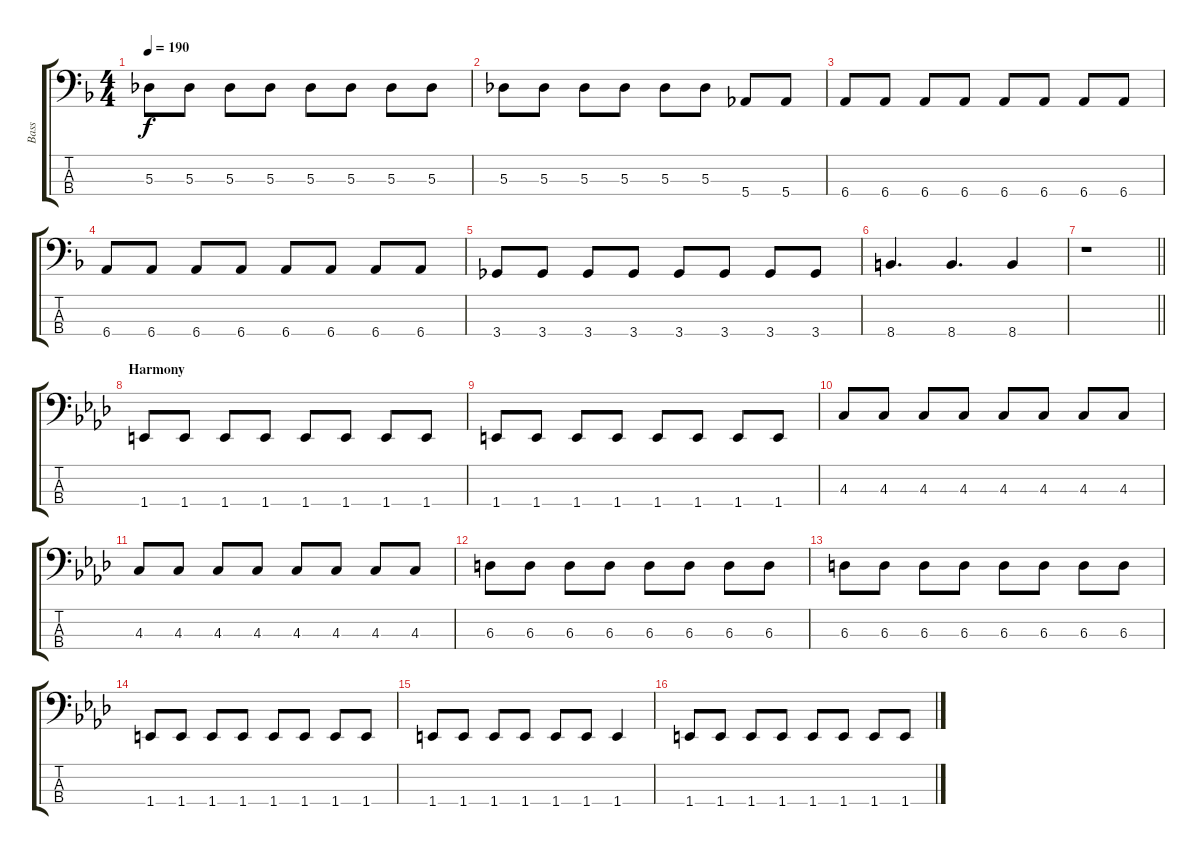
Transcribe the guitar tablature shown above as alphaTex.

\track ("Bass" "Bass") {instrument electricbassfinger}
\staff {score tabs}
\tuning (Gb2 Db2 Ab1 Eb1) {hide}
\ts (4 4)
\tempo 190
\clef f4
\ks dminor
5.3.8{dy f} 5.3.8 5.3.8 5.3.8 5.3.8 5.3.8 5.3.8 5.3.8 |
5.3.8 5.3.8 5.3.8 5.3.8 5.3.8 5.3.8 5.4.8 5.4.8 |
6.4.8 6.4.8 6.4.8 6.4.8 6.4.8 6.4.8 6.4.8 6.4.8 |
6.4.8 6.4.8 6.4.8 6.4.8 6.4.8 6.4.8 6.4.8 6.4.8 |
3.4.8 3.4.8 3.4.8 3.4.8 3.4.8 3.4.8 3.4.8 3.4.8 |
8.4.4{d} 8.4.4{d} 8.4.4 |
\barLineRight lightlight
r.1 |
\section ("" "Harmony")
\ks fminor
1.4.8 1.4.8 1.4.8 1.4.8 1.4.8 1.4.8 1.4.8 1.4.8 |
1.4.8 1.4.8 1.4.8 1.4.8 1.4.8 1.4.8 1.4.8 1.4.8 |
4.3.8 4.3.8 4.3.8 4.3.8 4.3.8 4.3.8 4.3.8 4.3.8 |
4.3.8 4.3.8 4.3.8 4.3.8 4.3.8 4.3.8 4.3.8 4.3.8 |
6.3.8 6.3.8 6.3.8 6.3.8 6.3.8 6.3.8 6.3.8 6.3.8 |
6.3.8 6.3.8 6.3.8 6.3.8 6.3.8 6.3.8 6.3.8 6.3.8 |
1.4.8 1.4.8 1.4.8 1.4.8 1.4.8 1.4.8 1.4.8 1.4.8 |
1.4.8 1.4.8 1.4.8 1.4.8 1.4.8 1.4.8 1.4.4 |
1.4.8 1.4.8 1.4.8 1.4.8 1.4.8 1.4.8 1.4.8 1.4.8
